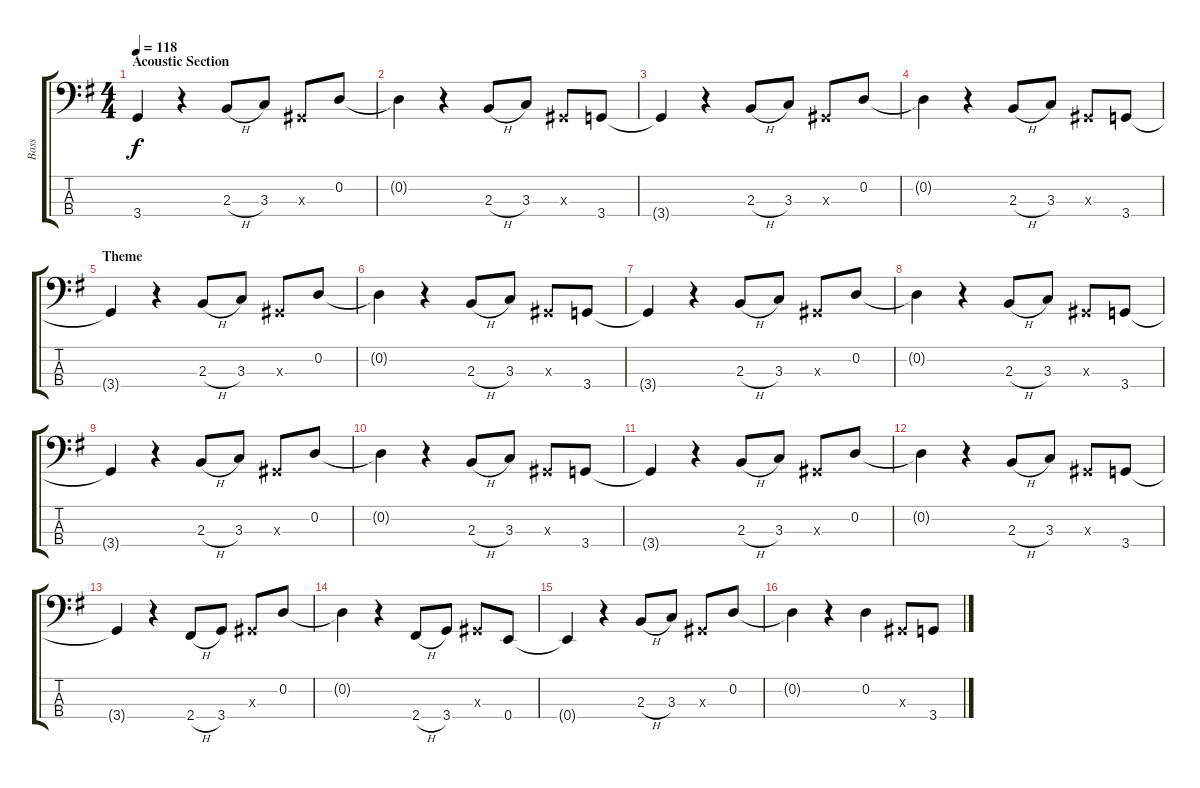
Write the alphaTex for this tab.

\track ("Bass" "Bass") {instrument fretlessbass}
\staff {score tabs}
\tuning (G2 D2 A1 E1) {hide}
\ts (4 4)
\section ("" "Acoustic Section")
\tempo 118
\clef f4
\ks g
3.4.4{dy f instrument fretlessbass} r.4 2.3{h}.8 3.3.8 -1.3{x}.8 0.2.8 |
0.2{t}.4 r.4 2.3{h}.8 3.3.8 -1.3{x}.8 3.4.8 |
3.4{t}.4 r.4 2.3{h}.8 3.3.8 -1.3{x}.8 0.2.8 |
0.2{t}.4 r.4 2.3{h}.8 3.3.8 -1.3{x}.8 3.4.8 |
\section ("" "Theme")
3.4{t}.4 r.4 2.3{h}.8 3.3.8 -1.3{x}.8 0.2.8 |
0.2{t}.4 r.4 2.3{h}.8 3.3.8 -1.3{x}.8 3.4.8 |
3.4{t}.4 r.4 2.3{h}.8 3.3.8 -1.3{x}.8 0.2.8 |
0.2{t}.4 r.4 2.3{h}.8 3.3.8 -1.3{x}.8 3.4.8 |
3.4{t}.4 r.4 2.3{h}.8 3.3.8 -1.3{x}.8 0.2.8 |
0.2{t}.4 r.4 2.3{h}.8 3.3.8 -1.3{x}.8 3.4.8 |
3.4{t}.4 r.4 2.3{h}.8 3.3.8 -1.3{x}.8 0.2.8 |
0.2{t}.4 r.4 2.3{h}.8 3.3.8 -1.3{x}.8 3.4.8 |
3.4{t}.4 r.4 2.4{h}.8 3.4.8 -1.3{x}.8 0.2.8 |
0.2{t}.4 r.4 2.4{h}.8 3.4.8 -1.3{x}.8 0.4.8 |
0.4{t}.4 r.4 2.3{h}.8 3.3.8 -1.3{x}.8 0.2.8 |
0.2{t}.4 r.4 0.2.4 -1.3{x}.8 3.4.8
